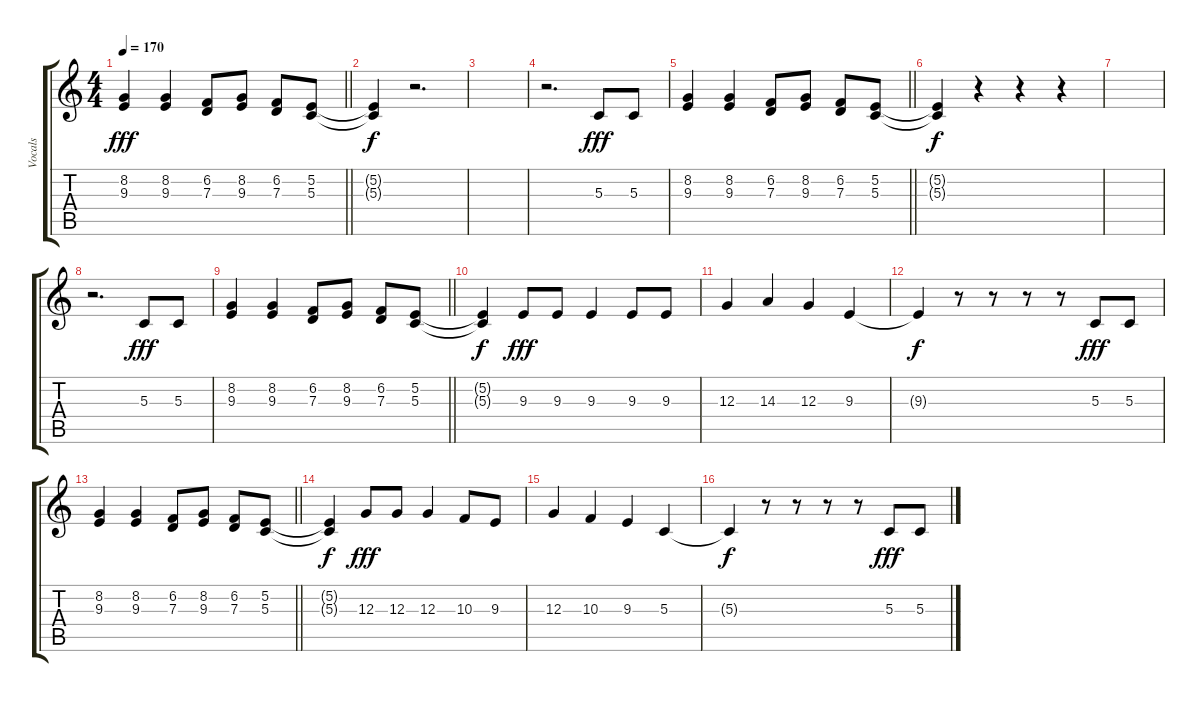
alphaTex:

\track ("Vocals" "Vocals") {instrument tenorsax}
\staff {score tabs}
\tuning (E4 B3 G3 D3 A2 E2) {hide}
\ts (4 4)
\tempo 170
\clef g2
\barLineRight lightlight
\ks c
(8.2 9.3).4{dy fff} (8.2 9.3).4 (6.2 7.3).8 (8.2 9.3).8 (6.2 7.3).8 (5.2 5.3).8 |
(5.2{t} 5.3{t}).4{dy f} r.2{d} |
|
r.2{d} 5.3.8{dy fff} 5.3.8 |
\barLineRight lightlight
(8.2 9.3).4 (8.2 9.3).4 (6.2 7.3).8 (8.2 9.3).8 (6.2 7.3).8 (5.2 5.3).8 |
(5.2{t} 5.3{t}).4{dy f} r.4 r.4 r.4 |
|
r.2{d} 5.3.8{dy fff} 5.3.8 |
\barLineRight lightlight
(8.2 9.3).4 (8.2 9.3).4 (6.2 7.3).8 (8.2 9.3).8 (6.2 7.3).8 (5.2 5.3).8 |
(5.2{t} 5.3{t}).4{dy f} 9.3.8{dy fff balance 16} 9.3.8 9.3.4 9.3.8 9.3.8 |
12.3.4 14.3.4 12.3.4 9.3.4 |
9.3{t}.4{dy f} r.8 r.8 r.8 r.8{balance 8} 5.3.8{dy fff} 5.3.8 |
\barLineRight lightlight
(8.2 9.3).4 (8.2 9.3).4 (6.2 7.3).8 (8.2 9.3).8 (6.2 7.3).8 (5.2 5.3).8 |
(5.2{t} 5.3{t}).4{dy f} 12.3.8{dy fff balance 16} 12.3.8 12.3.4 10.3.8 9.3.8 |
12.3.4 10.3.4 9.3.4 5.3.4 |
5.3{t}.4{dy f} r.8 r.8 r.8 r.8{balance 8} 5.3.8{dy fff} 5.3.8
